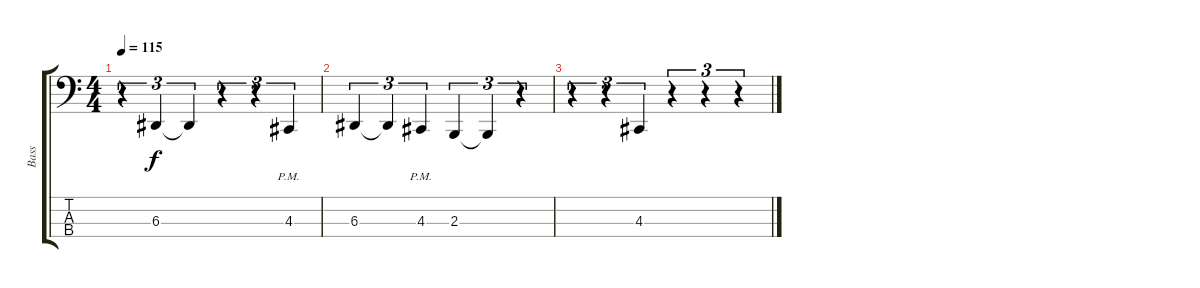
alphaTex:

\track ("Bass" "Bass") {instrument synthbrass1}
\staff {score tabs}
\tuning (G2 D2 A1 E1) {hide}
\ts (4 4)
\tempo 115
\clef f4
\ks c
r.4{tu (3 2) dy f} 6.3.4{tu (3 2)} 6.3{t}.4{tu (3 2)} r.4{tu (3 2)} r.4{tu (3 2)} 4.3{pm}.4{tu (3 2)} |
6.3.4{tu (3 2)} 6.3{t}.4{tu (3 2)} 4.3{pm}.4{tu (3 2)} 2.3.4{tu (3 2)} 2.3{t}.4{tu (3 2)} r.4{tu (3 2)} |
r.4{tu (3 2)} r.4{tu (3 2)} 4.3.4{tu (3 2)} r.4{tu (3 2)} r.4{tu (3 2)} r.4{tu (3 2)}
